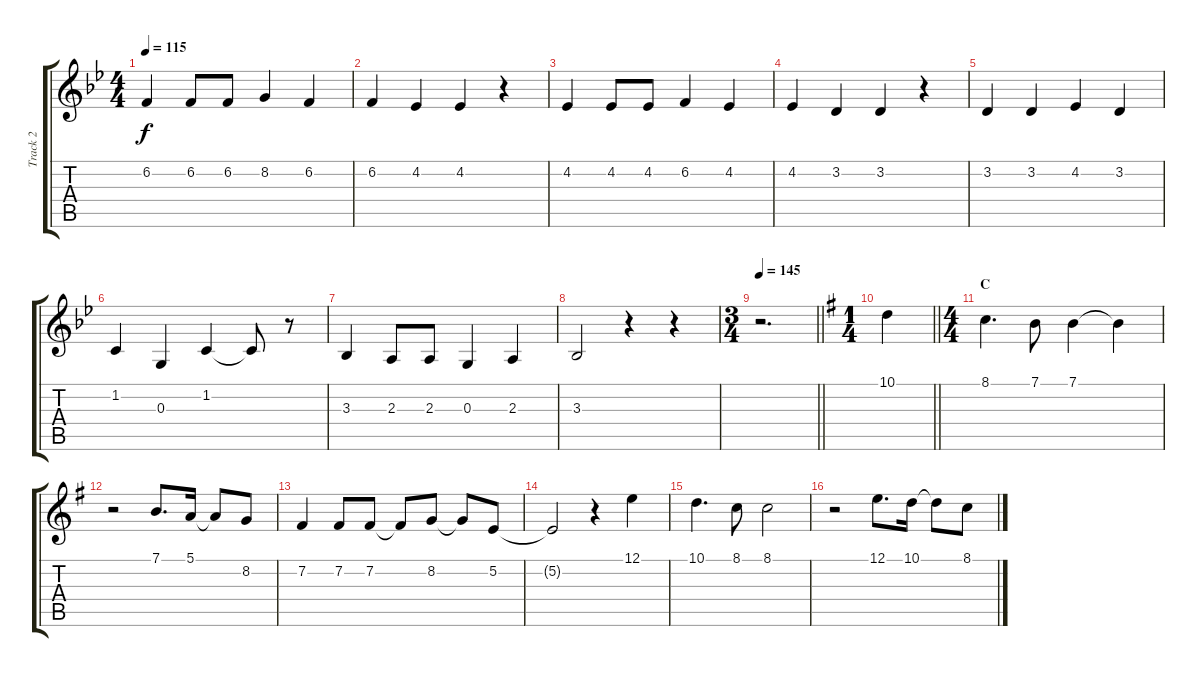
\track ("Track 2" "Track 2") {instrument voiceoohs}
\staff {score tabs}
\tuning (E4 B3 G3 D3 A2 E2) {hide}
\ts (4 4)
\tempo 115
\clef g2
\ks bb
6.2.4{dy f} 6.2.8 6.2.8 8.2.4 6.2.4 |
6.2.4 4.2.4 4.2.4 r.4 |
4.2.4 4.2.8 4.2.8 6.2.4 4.2.4 |
4.2.4 3.2.4 3.2.4 r.4 |
3.2.4 3.2.4 4.2.4 3.2.4 |
1.2.4 0.3.4 1.2.4 1.2{t}.8 r.8 |
3.3.4 2.3.8 2.3.8 0.3.4 2.3.4 |
3.3.2 r.4 r.4 |
\ts (3 4)
\tempo 145
\barLineRight lightlight
r.2{d} |
\ts (1 4)
\barLineRight lightlight
\ks g
10.1.4 |
\ts (4 4)
\section ("" "C")
8.1.4{d} 7.1.8 7.1.4 7.1{t}.4 |
r.2 7.1.8{d} 5.1.16 5.1{t}.8 8.2.8 |
7.2.4 7.2.8 7.2.8 7.2{t}.8 8.2.8 8.2{t}.8 5.2.8 |
5.2{t}.2 r.4 12.1.4 |
10.1.4{d} 8.1.8 8.1.2 |
r.2 12.1.8{d} 10.1.16 10.1{t}.8 8.1.8
